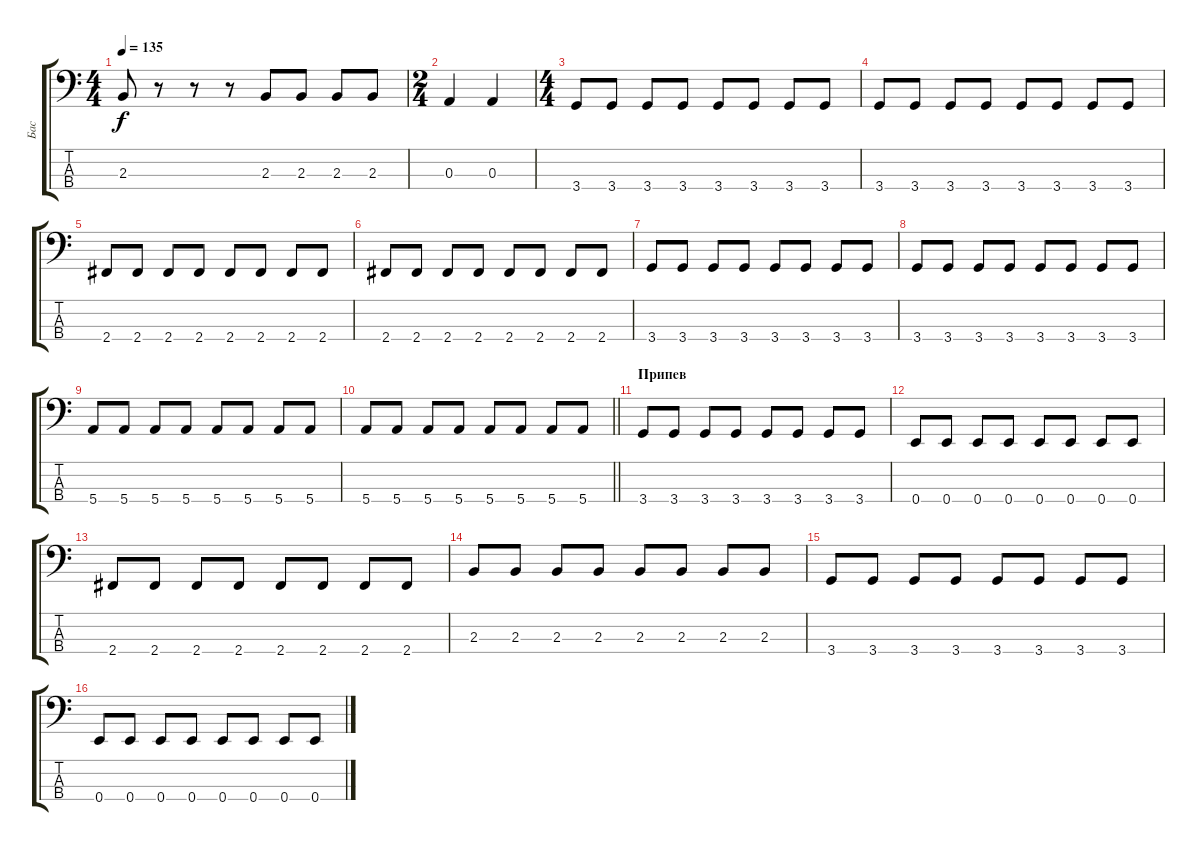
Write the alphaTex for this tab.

\track ("Бас" "Бас") {instrument electricbassfinger}
\staff {score tabs}
\tuning (G2 D2 A1 E1) {hide}
\ts (4 4)
\tempo 135
\clef f4
\ks c
2.3.8{dy f} r.8 r.8 r.8 2.3.8 2.3.8 2.3.8 2.3.8 |
\ts (2 4)
0.3.4 0.3.4 |
\ts (4 4)
3.4.8 3.4.8 3.4.8 3.4.8 3.4.8 3.4.8 3.4.8 3.4.8 |
3.4.8 3.4.8 3.4.8 3.4.8 3.4.8 3.4.8 3.4.8 3.4.8 |
2.4.8 2.4.8 2.4.8 2.4.8 2.4.8 2.4.8 2.4.8 2.4.8 |
2.4.8 2.4.8 2.4.8 2.4.8 2.4.8 2.4.8 2.4.8 2.4.8 |
3.4.8 3.4.8 3.4.8 3.4.8 3.4.8 3.4.8 3.4.8 3.4.8 |
3.4.8 3.4.8 3.4.8 3.4.8 3.4.8 3.4.8 3.4.8 3.4.8 |
5.4.8 5.4.8 5.4.8 5.4.8 5.4.8 5.4.8 5.4.8 5.4.8 |
\barLineRight lightlight
5.4.8 5.4.8 5.4.8 5.4.8 5.4.8 5.4.8 5.4.8 5.4.8 |
\section ("" "Припев")
3.4.8 3.4.8 3.4.8 3.4.8 3.4.8 3.4.8 3.4.8 3.4.8 |
0.4.8 0.4.8 0.4.8 0.4.8 0.4.8 0.4.8 0.4.8 0.4.8 |
2.4.8 2.4.8 2.4.8 2.4.8 2.4.8 2.4.8 2.4.8 2.4.8 |
2.3.8 2.3.8 2.3.8 2.3.8 2.3.8 2.3.8 2.3.8 2.3.8 |
3.4.8 3.4.8 3.4.8 3.4.8 3.4.8 3.4.8 3.4.8 3.4.8 |
0.4.8 0.4.8 0.4.8 0.4.8 0.4.8 0.4.8 0.4.8 0.4.8
